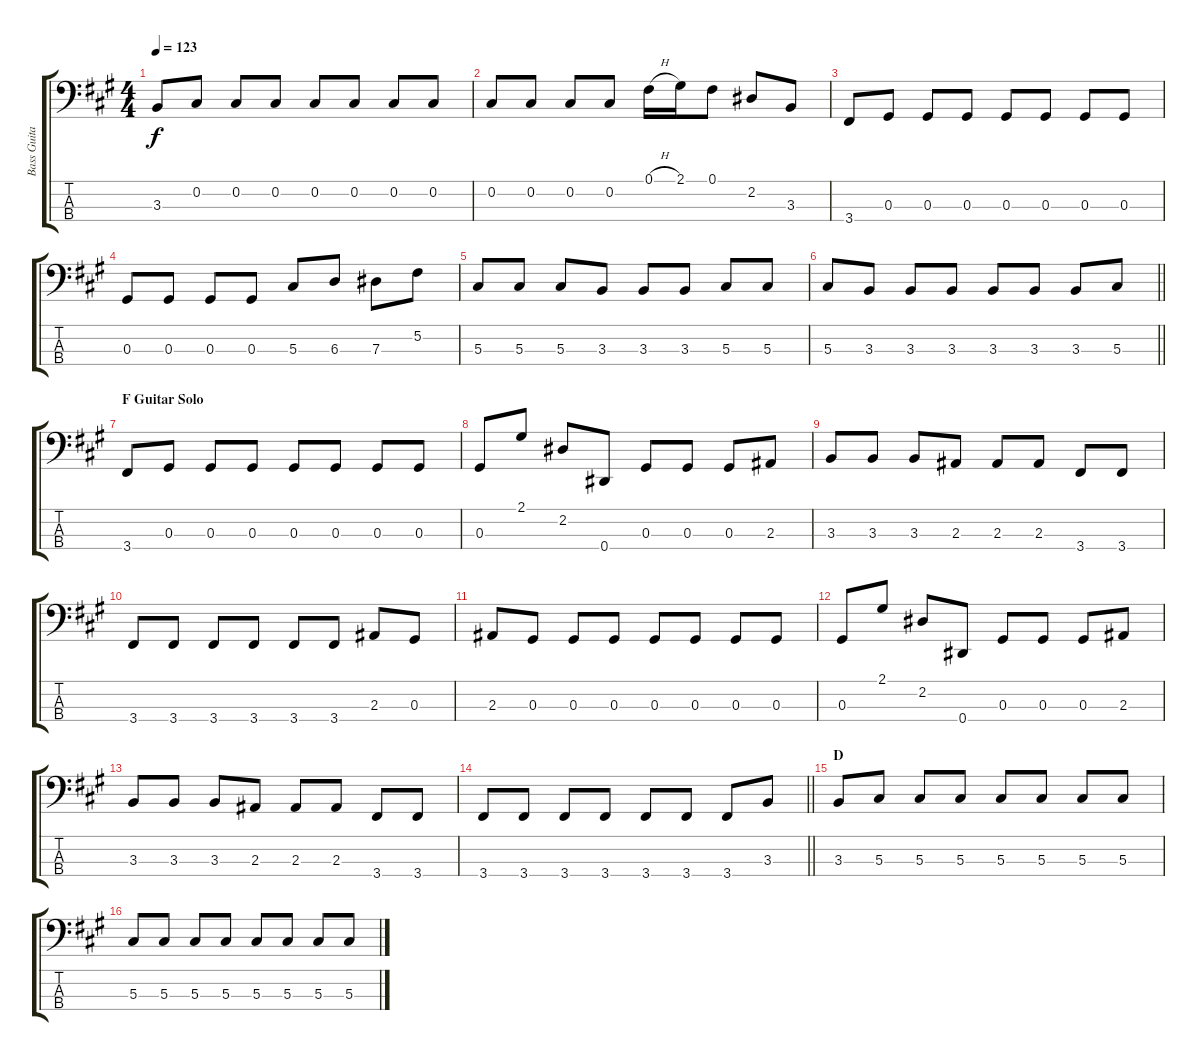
\track ("Bass Guitar" "Bass Guita") {instrument electricbassfinger}
\staff {score tabs}
\tuning (Gb2 Db2 Ab1 Eb1) {hide}
\ts (4 4)
\tempo 123
\clef f4
\ks a
3.3.8{dy f} 0.2.8 0.2.8 0.2.8 0.2.8 0.2.8 0.2.8 0.2.8 |
0.2.8 0.2.8 0.2.8 0.2.8 0.1{h}.16 2.1.16 0.1.8 2.2.8 3.3.8 |
3.4.8 0.3.8 0.3.8 0.3.8 0.3.8 0.3.8 0.3.8 0.3.8 |
0.3.8 0.3.8 0.3.8 0.3.8 5.3.8 6.3.8 7.3.8 5.2.8 |
5.3.8 5.3.8 5.3.8 3.3.8 3.3.8 3.3.8 5.3.8 5.3.8 |
\barLineRight lightlight
5.3.8 3.3.8 3.3.8 3.3.8 3.3.8 3.3.8 3.3.8 5.3.8 |
\section ("" "F Guitar Solo")
3.4.8 0.3.8 0.3.8 0.3.8 0.3.8 0.3.8 0.3.8 0.3.8 |
0.3.8 2.1.8 2.2.8 0.4.8 0.3.8 0.3.8 0.3.8 2.3.8 |
3.3.8 3.3.8 3.3.8 2.3.8 2.3.8 2.3.8 3.4.8 3.4.8 |
3.4.8 3.4.8 3.4.8 3.4.8 3.4.8 3.4.8 2.3.8 0.3.8 |
2.3.8 0.3.8 0.3.8 0.3.8 0.3.8 0.3.8 0.3.8 0.3.8 |
0.3.8 2.1.8 2.2.8 0.4.8 0.3.8 0.3.8 0.3.8 2.3.8 |
3.3.8 3.3.8 3.3.8 2.3.8 2.3.8 2.3.8 3.4.8 3.4.8 |
\barLineRight lightlight
3.4.8 3.4.8 3.4.8 3.4.8 3.4.8 3.4.8 3.4.8 3.3.8 |
\section ("" "D")
3.3.8 5.3.8 5.3.8 5.3.8 5.3.8 5.3.8 5.3.8 5.3.8 |
5.3.8 5.3.8 5.3.8 5.3.8 5.3.8 5.3.8 5.3.8 5.3.8
